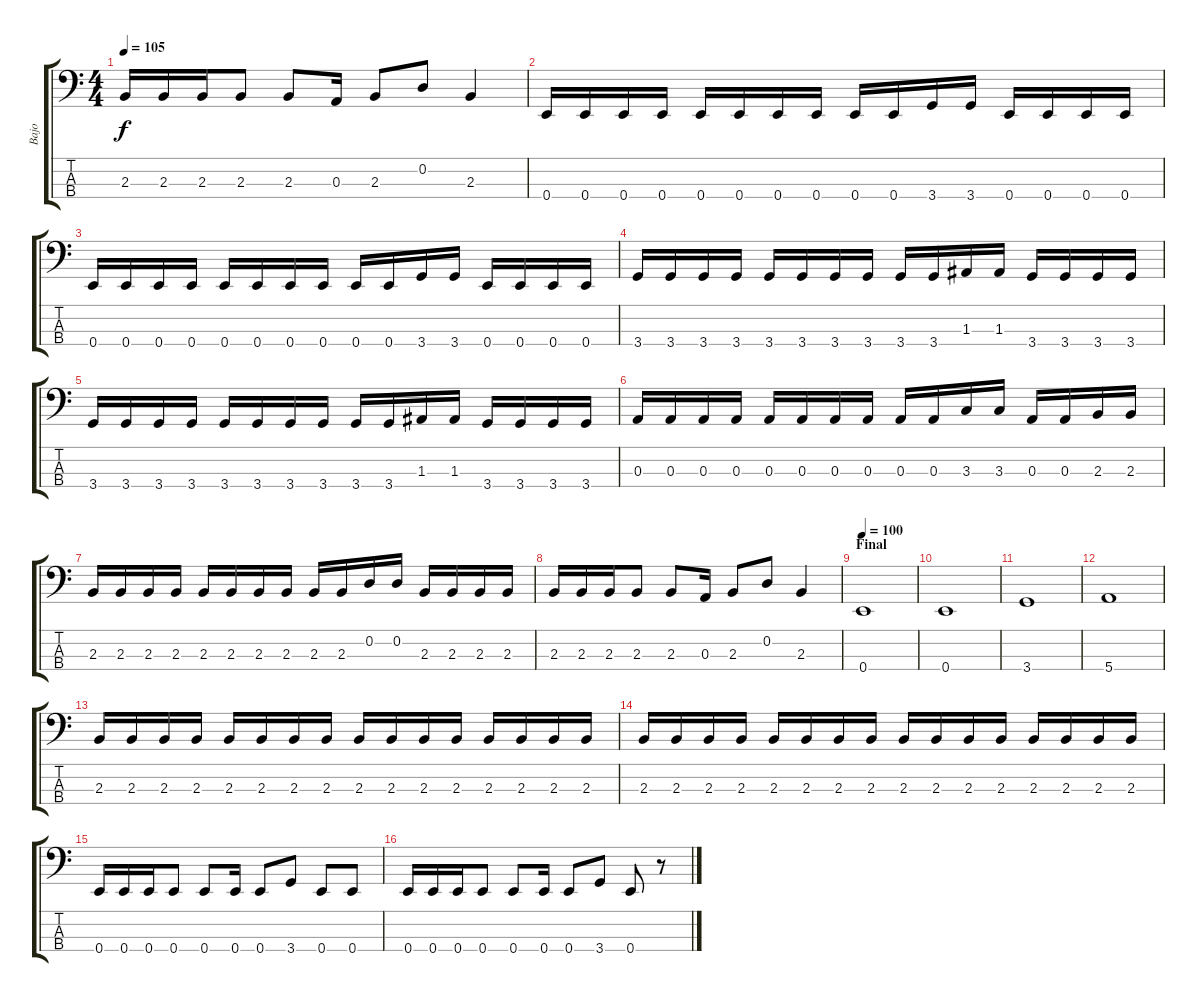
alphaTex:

\track ("Bajo" "Bajo") {instrument electricbassfinger}
\staff {score tabs}
\tuning (G2 D2 A1 E1) {hide}
\ts (4 4)
\tempo 105
\clef f4
\ks c
2.3.16{dy f} 2.3.16 2.3.16 2.3.8 2.3.8 0.3.16 2.3.8 0.2.8 2.3.4 |
0.4.16 0.4.16 0.4.16 0.4.16 0.4.16 0.4.16 0.4.16 0.4.16 0.4.16 0.4.16 3.4.16 3.4.16 0.4.16 0.4.16 0.4.16 0.4.16 |
0.4.16 0.4.16 0.4.16 0.4.16 0.4.16 0.4.16 0.4.16 0.4.16 0.4.16 0.4.16 3.4.16 3.4.16 0.4.16 0.4.16 0.4.16 0.4.16 |
3.4.16 3.4.16 3.4.16 3.4.16 3.4.16 3.4.16 3.4.16 3.4.16 3.4.16 3.4.16 1.3.16 1.3.16 3.4.16 3.4.16 3.4.16 3.4.16 |
3.4.16 3.4.16 3.4.16 3.4.16 3.4.16 3.4.16 3.4.16 3.4.16 3.4.16 3.4.16 1.3.16 1.3.16 3.4.16 3.4.16 3.4.16 3.4.16 |
0.3.16 0.3.16 0.3.16 0.3.16 0.3.16 0.3.16 0.3.16 0.3.16 0.3.16 0.3.16 3.3.16 3.3.16 0.3.16 0.3.16 2.3.16 2.3.16 |
2.3.16 2.3.16 2.3.16 2.3.16 2.3.16 2.3.16 2.3.16 2.3.16 2.3.16 2.3.16 0.2.16 0.2.16 2.3.16 2.3.16 2.3.16 2.3.16 |
2.3.16 2.3.16 2.3.16 2.3.8 2.3.8 0.3.16 2.3.8 0.2.8 2.3.4 |
\section ("" "Final ")
\tempo 100
0.4.1 |
0.4.1 |
3.4.1 |
5.4.1 |
2.3.16 2.3.16 2.3.16 2.3.16 2.3.16 2.3.16 2.3.16 2.3.16 2.3.16 2.3.16 2.3.16 2.3.16 2.3.16 2.3.16 2.3.16 2.3.16 |
2.3.16 2.3.16 2.3.16 2.3.16 2.3.16 2.3.16 2.3.16 2.3.16 2.3.16 2.3.16 2.3.16 2.3.16 2.3.16 2.3.16 2.3.16 2.3.16 |
0.4.16 0.4.16 0.4.16 0.4.8 0.4.8 0.4.16 0.4.8 3.4.8 0.4.8 0.4.8 |
0.4.16 0.4.16 0.4.16 0.4.8 0.4.8 0.4.16 0.4.8 3.4.8 0.4.8 r.8
